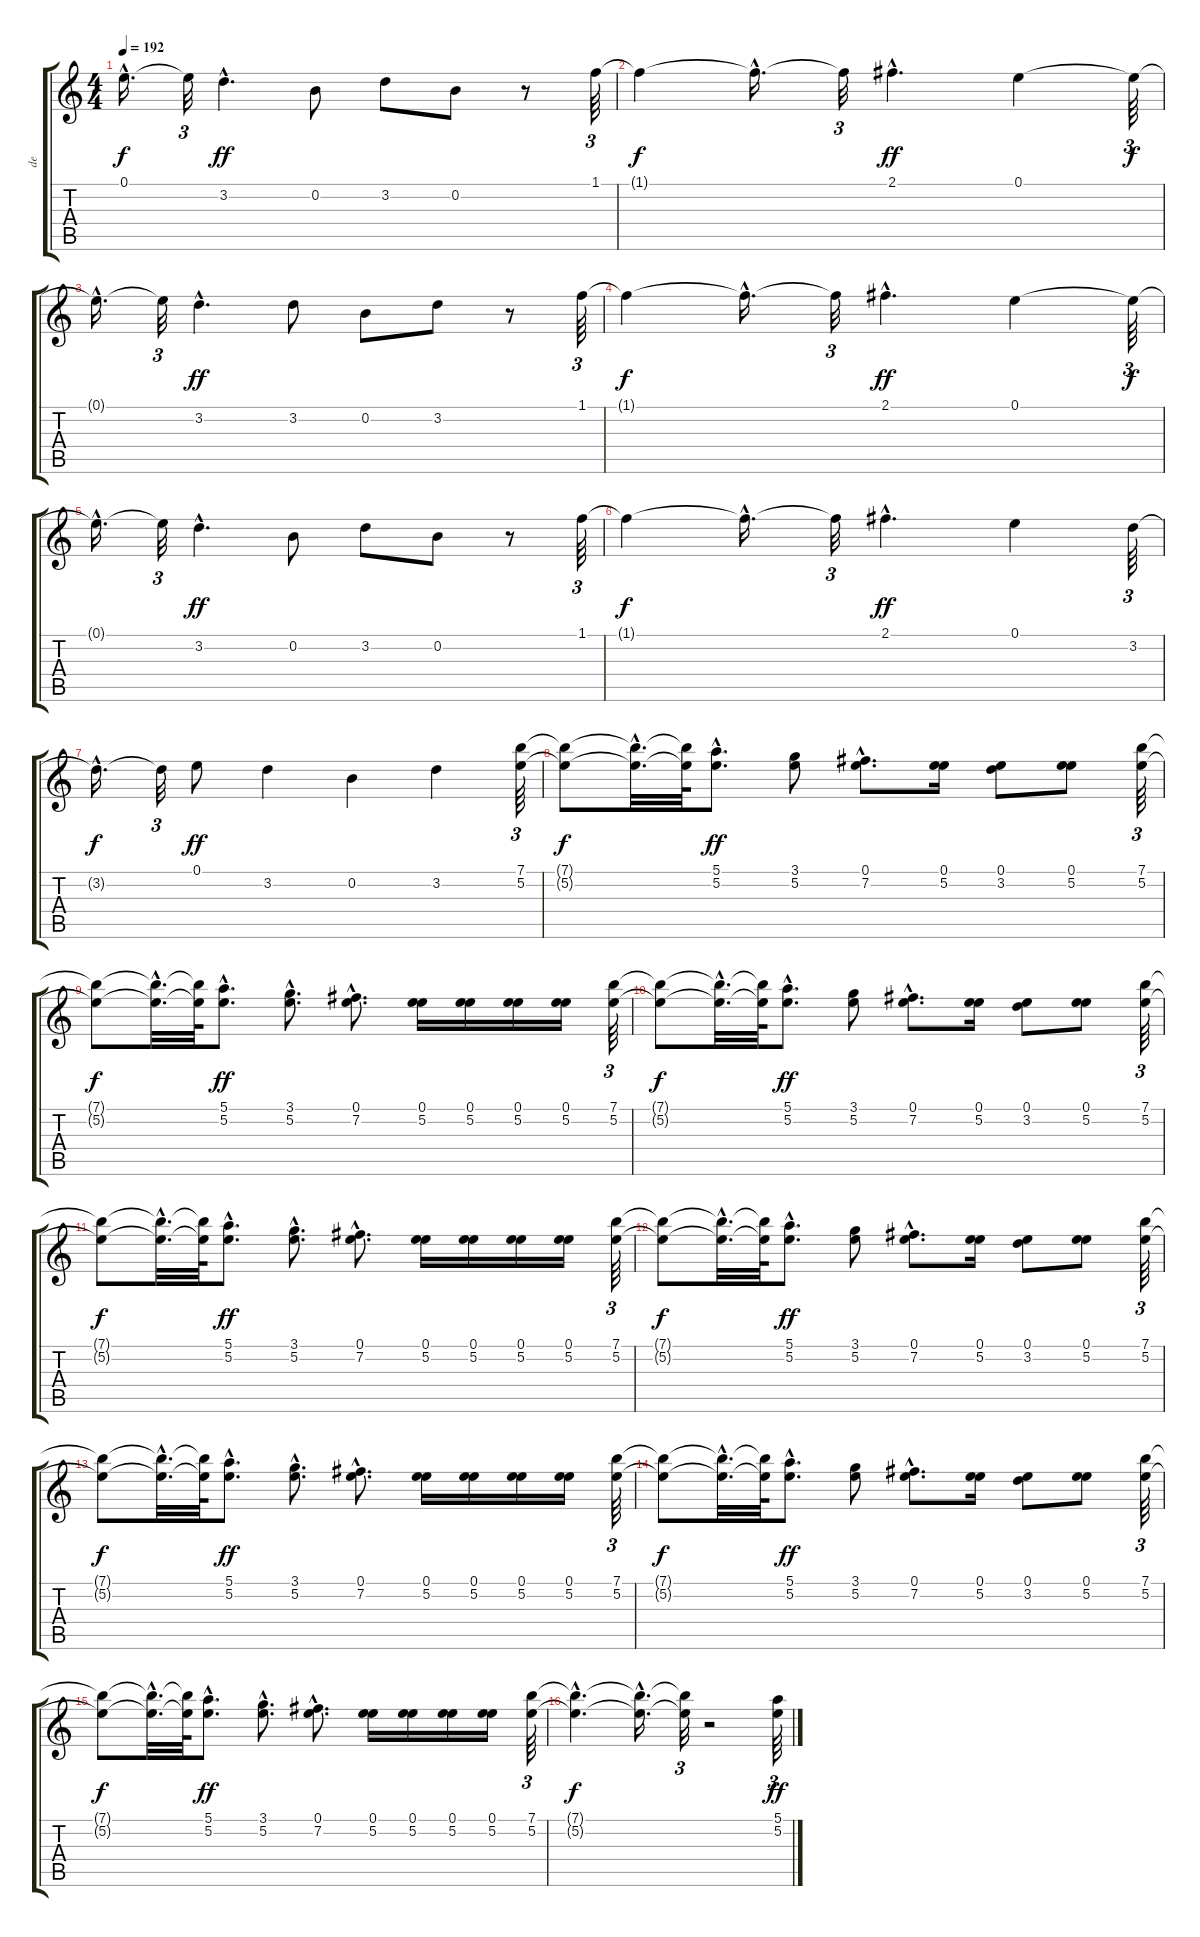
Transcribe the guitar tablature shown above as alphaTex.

\track ("de" "de") {instrument distortionguitar}
\staff {score tabs}
\tuning (E4 B3 G3 D3 A2 E2) {hide}
\ts (4 4)
\tempo 192
\clef g2
\ks c
0.1{hac t}.16{d dy f} 0.1{t}.32{tu (3 2)} 3.2{hac}.4{d dy ff} 0.2.8 3.2.8 0.2.8 r.8 1.1.64{tu (3 2)} |
1.1{t}.4{dy f} 1.1{hac t}.16{d} 1.1{t}.32{tu (3 2)} 2.1{hac}.4{d dy ff} 0.1.4 0.1{t}.64{tu (3 2) dy f} |
0.1{hac t}.16{d} 0.1{t}.32{tu (3 2)} 3.2{hac}.4{d dy ff} 3.2.8 0.2.8 3.2.8 r.8 1.1.64{tu (3 2)} |
1.1{t}.4{dy f} 1.1{hac t}.16{d} 1.1{t}.32{tu (3 2)} 2.1{hac}.4{d dy ff} 0.1.4 0.1{t}.64{tu (3 2) dy f} |
0.1{hac t}.16{d} 0.1{t}.32{tu (3 2)} 3.2{hac}.4{d dy ff} 0.2.8 3.2.8 0.2.8 r.8 1.1.64{tu (3 2)} |
1.1{t}.4{dy f} 1.1{hac t}.16{d} 1.1{t}.32{tu (3 2)} 2.1{hac}.4{d dy ff} 0.1.4 3.2.64{tu (3 2)} |
3.2{hac t}.16{d dy f} 3.2{t}.32{tu (3 2)} 0.1.8{dy ff} 3.2.4 0.2.4 3.2.4 (7.1 5.2).64{tu (3 2)} |
(7.1{t} 5.2{t}).8{dy f} (7.1{hac t} 5.2{hac t}).32{d} (7.1{t} 5.2{t}).64 (5.1{hac} 5.2{hac}).8{d dy ff} (3.1 5.2).8 (0.1{hac} 7.2{hac}).8{d} (0.1 5.2).16 (0.1 3.2).8 (0.1 5.2).8 (7.1 5.2).64{tu (3 2)} |
(7.1{t} 5.2{t}).8{dy f} (7.1{hac t} 5.2{hac t}).32{d} (7.1{t} 5.2{t}).64 (5.1{hac} 5.2{hac}).8{d dy ff} (3.1{hac} 5.2{hac}).8{d} (0.1{hac} 7.2{hac}).8{d} (0.1 5.2).16 (0.1 5.2).16 (0.1 5.2).16 (0.1 5.2).16 (7.1 5.2).64{tu (3 2)} |
(7.1{t} 5.2{t}).8{dy f} (7.1{hac t} 5.2{hac t}).32{d} (7.1{t} 5.2{t}).64 (5.1{hac} 5.2{hac}).8{d dy ff} (3.1 5.2).8 (0.1{hac} 7.2{hac}).8{d} (0.1 5.2).16 (0.1 3.2).8 (0.1 5.2).8 (7.1 5.2).64{tu (3 2)} |
(7.1{t} 5.2{t}).8{dy f} (7.1{hac t} 5.2{hac t}).32{d} (7.1{t} 5.2{t}).64 (5.1{hac} 5.2{hac}).8{d dy ff} (3.1{hac} 5.2{hac}).8{d} (0.1{hac} 7.2{hac}).8{d} (0.1 5.2).16 (0.1 5.2).16 (0.1 5.2).16 (0.1 5.2).16 (7.1 5.2).64{tu (3 2)} |
(7.1{t} 5.2{t}).8{dy f} (7.1{hac t} 5.2{hac t}).32{d} (7.1{t} 5.2{t}).64 (5.1{hac} 5.2{hac}).8{d dy ff} (3.1 5.2).8 (0.1{hac} 7.2{hac}).8{d} (0.1 5.2).16 (0.1 3.2).8 (0.1 5.2).8 (7.1 5.2).64{tu (3 2)} |
(7.1{t} 5.2{t}).8{dy f} (7.1{hac t} 5.2{hac t}).32{d} (7.1{t} 5.2{t}).64 (5.1{hac} 5.2{hac}).8{d dy ff} (3.1{hac} 5.2{hac}).8{d} (0.1{hac} 7.2{hac}).8{d} (0.1 5.2).16 (0.1 5.2).16 (0.1 5.2).16 (0.1 5.2).16 (7.1 5.2).64{tu (3 2)} |
(7.1{t} 5.2{t}).8{dy f} (7.1{hac t} 5.2{hac t}).32{d} (7.1{t} 5.2{t}).64 (5.1{hac} 5.2{hac}).8{d dy ff} (3.1 5.2).8 (0.1{hac} 7.2{hac}).8{d} (0.1 5.2).16 (0.1 3.2).8 (0.1 5.2).8 (7.1 5.2).64{tu (3 2)} |
(7.1{t} 5.2{t}).8{dy f} (7.1{hac t} 5.2{hac t}).32{d} (7.1{t} 5.2{t}).64 (5.1{hac} 5.2{hac}).8{d dy ff} (3.1{hac} 5.2{hac}).8{d} (0.1{hac} 7.2{hac}).8{d} (0.1 5.2).16 (0.1 5.2).16 (0.1 5.2).16 (0.1 5.2).16 (7.1 5.2).64{tu (3 2)} |
(7.1{hac t} 5.2{hac t}).4{d dy f} (7.1{hac t} 5.2{hac t}).16{d} (7.1{t} 5.2{t}).32{tu (3 2)} r.2 (5.1 5.2).64{tu (3 2) dy ff}
